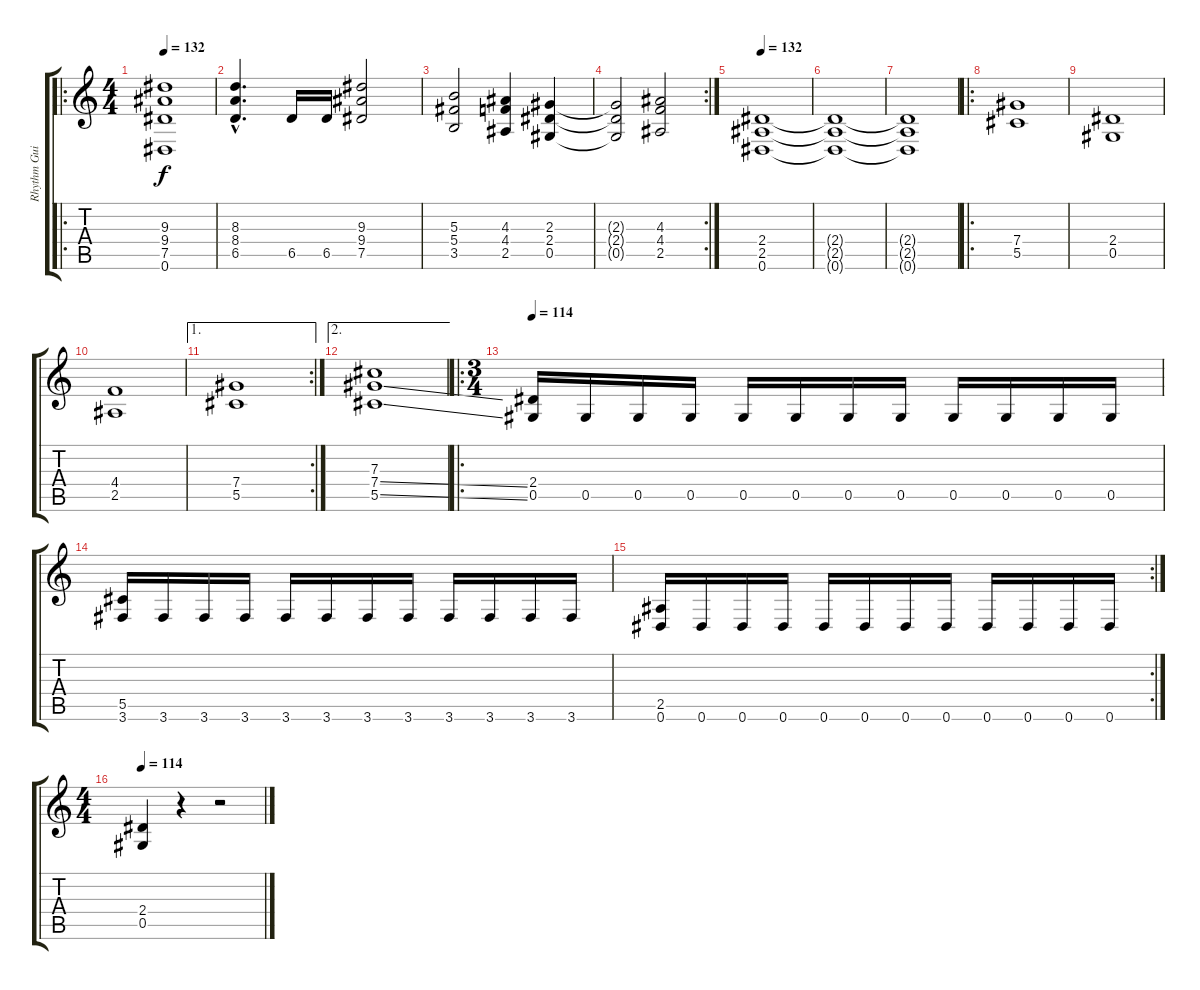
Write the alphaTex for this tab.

\track ("Rhythm Guitar" "Rhythm Gui") {instrument distortionguitar}
\staff {score tabs}
\tuning (Eb4 Bb3 Gb3 Db3 Ab2 Eb2) {hide}
\ro
\ts (4 4)
\tempo 132
\tempo 80
\tempo 132
\clef g2
\ks c
(9.3 9.4 7.5 0.6).1{dy f instrument distortionguitar} |
(8.3{hac} 8.4{hac} 6.5{hac}).4{d} 6.5.16 6.5.16 (9.3 9.4 7.5).2 |
(5.3 5.4 3.5).2 (4.3 4.4 2.5).4 (2.3 2.4 0.5).4 |
\rc 2
(2.3{t} 2.4{t} 0.5{t}).2 (4.3 4.4 2.5).2 |
\tempo 132
(2.4 2.5 0.6).1 |
(2.4{t} 2.5{t} 0.6{t}).1 |
(2.4{t} 2.5{t} 0.6{t}).1 |
\ro
(7.4 5.5).1 |
(2.4 0.5).1 |
(4.4 2.5).1 |
\ae 1
\rc 2
(7.4 5.5).1 |
\ae 2
(7.3 7.4{ss} 5.5{ss}).1 |
\ro
\ts (3 4)
\tempo 114
(2.4 0.5).16 0.5.16 0.5.16 0.5.16 0.5.16 0.5.16 0.5.16 0.5.16 0.5.16 0.5.16 0.5.16 0.5.16 |
(5.5 3.6).16 3.6.16 3.6.16 3.6.16 3.6.16 3.6.16 3.6.16 3.6.16 3.6.16 3.6.16 3.6.16 3.6.16 |
\rc 2
(2.5 0.6).16 0.6.16 0.6.16 0.6.16 0.6.16 0.6.16 0.6.16 0.6.16 0.6.16 0.6.16 0.6.16 0.6.16 |
\ts (4 4)
\tempo 114
(2.4 0.5).4 r.4 r.2
